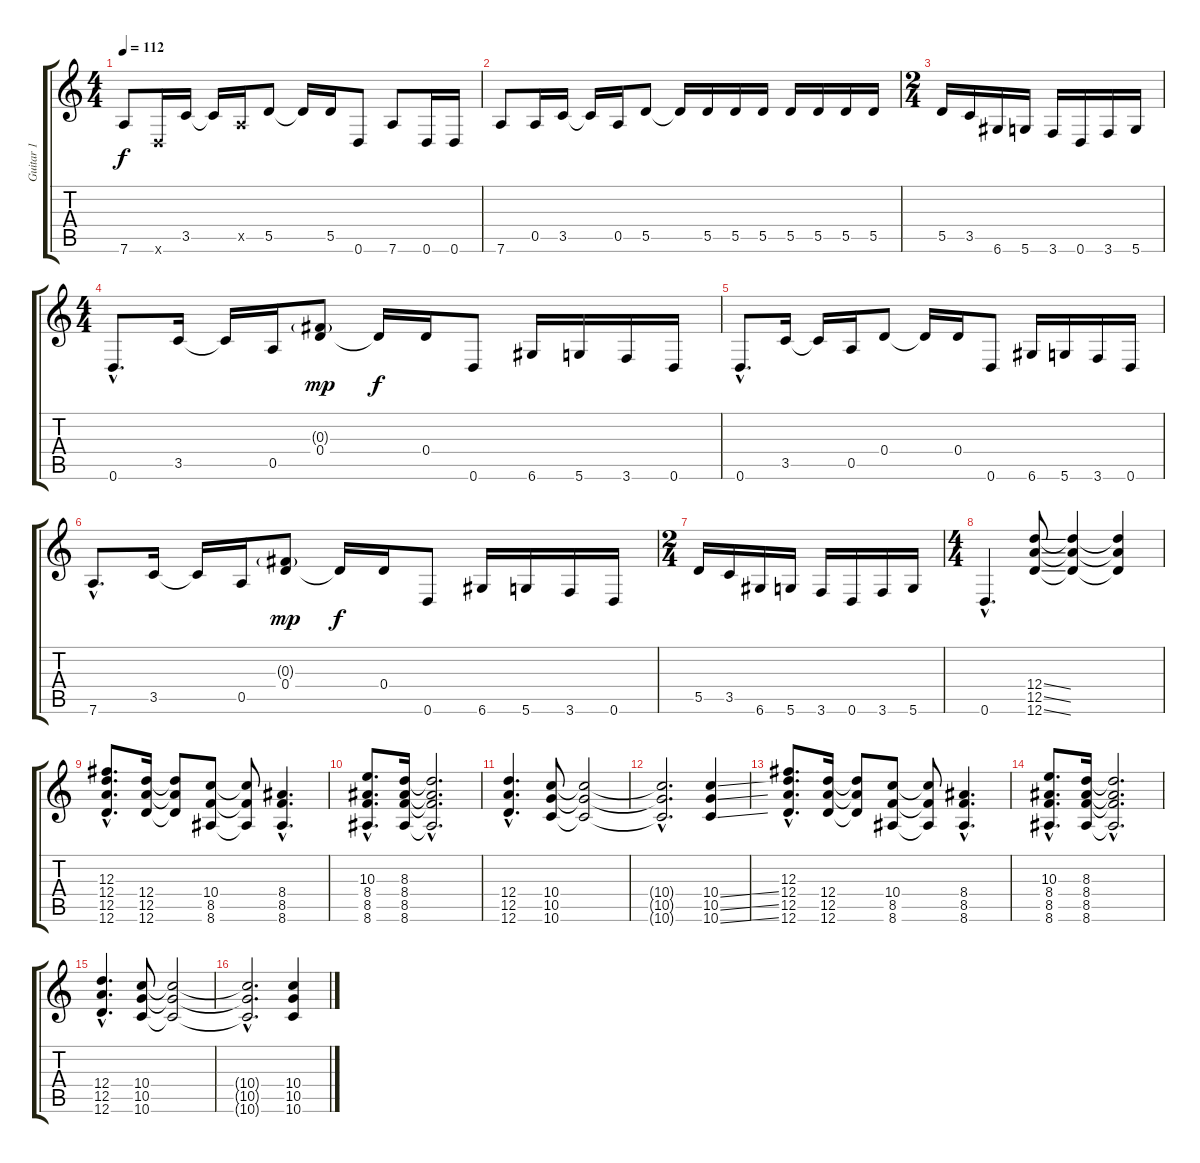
\track ("Guitar 1" "Guitar 1") {instrument distortionguitar}
\staff {score tabs}
\tuning (D4 A3 Gb3 D3 A2 D2) {hide}
\ts (4 4)
\tempo 112
\clef g2
\ks c
7.6.8{dy f} 0.6{x}.16 3.5.16 3.5{t}.16 0.5{x}.16 5.5.8 5.5{t}.16 5.5.16 0.6.8 7.6.8 0.6.16 0.6.16 |
7.6.8 0.5.16 3.5.16 3.5{t}.16 0.5.16 5.5.8 5.5{t}.16 5.5.16 5.5.16 5.5.16 5.5.16 5.5.16 5.5.16 5.5.16 |
\ts (2 4)
5.5.16 3.5.16 6.6.16 5.6.16 3.6.16 0.6.16 3.6.16 5.6.16 |
\ts (4 4)
0.6{hac}.8{d} 3.5.16 3.5{t}.16 0.5.16 (0.3{g} 0.4).8{dy mp} 0.4{t}.16{dy f} 0.4.16 0.6.8 6.6.16 5.6.16 3.6.16 0.6.16 |
0.6{hac}.8{d} 3.5.16 3.5{t}.16 0.5.16 0.4.8 0.4{t}.16 0.4.16 0.6.8 6.6.16 5.6.16 3.6.16 0.6.16 |
7.6{hac}.8{d} 3.5.16 3.5{t}.16 0.5.16 (0.3{g} 0.4).8{dy mp} 0.4{t}.16{dy f} 0.4.16 0.6.8 6.6.16 5.6.16 3.6.16 0.6.16 |
\ts (2 4)
5.5.16 3.5.16 6.6.16 5.6.16 3.6.16 0.6.16 3.6.16 5.6.16 |
\ts (4 4)
0.6{hac}.4{d} (12.4{ss} 12.5{ss} 12.6{ss}).8 (12.4{t} 12.5{t} 12.6{t}).4 (12.4{t} 12.5{t} 12.6{t}).4 |
(12.3{hac} 12.4{hac} 12.5{hac} 12.6{hac}).8{d} (12.4 12.5 12.6).16 (12.4{t} 12.5{t} 12.6{t}).8 (10.4 8.5 8.6).8 (10.4{t} 8.5{t} 8.6{t}).8 (8.4{hac} 8.5{hac} 8.6{hac}).4{d} |
(10.3{hac} 8.4{hac} 8.5{hac} 8.6{hac}).8{d} (8.3 8.4 8.5 8.6).16 (8.3{hac t} 8.4{hac t} 8.5{hac t} 8.6{hac t}).2{d} |
(12.4{hac} 12.5{hac} 12.6{hac}).4{d} (10.4 10.5 10.6).8 (10.4{t} 10.5{t} 10.6{t}).2 |
(10.4{hac t} 10.5{hac t} 10.6{hac t}).2{d} (10.4{ss} 10.5{ss} 10.6{ss}).4 |
(12.3{hac} 12.4{hac} 12.5{hac} 12.6{hac}).8{d} (12.4 12.5 12.6).16 (12.4{t} 12.5{t} 12.6{t}).8 (10.4 8.5 8.6).8 (10.4{t} 8.5{t} 8.6{t}).8 (8.4{hac} 8.5{hac} 8.6{hac}).4{d} |
(10.3{hac} 8.4{hac} 8.5{hac} 8.6{hac}).8{d} (8.3 8.4 8.5 8.6).16 (8.3{hac t} 8.4{hac t} 8.5{hac t} 8.6{hac t}).2{d} |
(12.4{hac} 12.5{hac} 12.6{hac}).4{d} (10.4 10.5 10.6).8 (10.4{t} 10.5{t} 10.6{t}).2 |
(10.4{hac t} 10.5{hac t} 10.6{hac t}).2{d} (10.4{ss} 10.5{ss} 10.6{ss}).4
